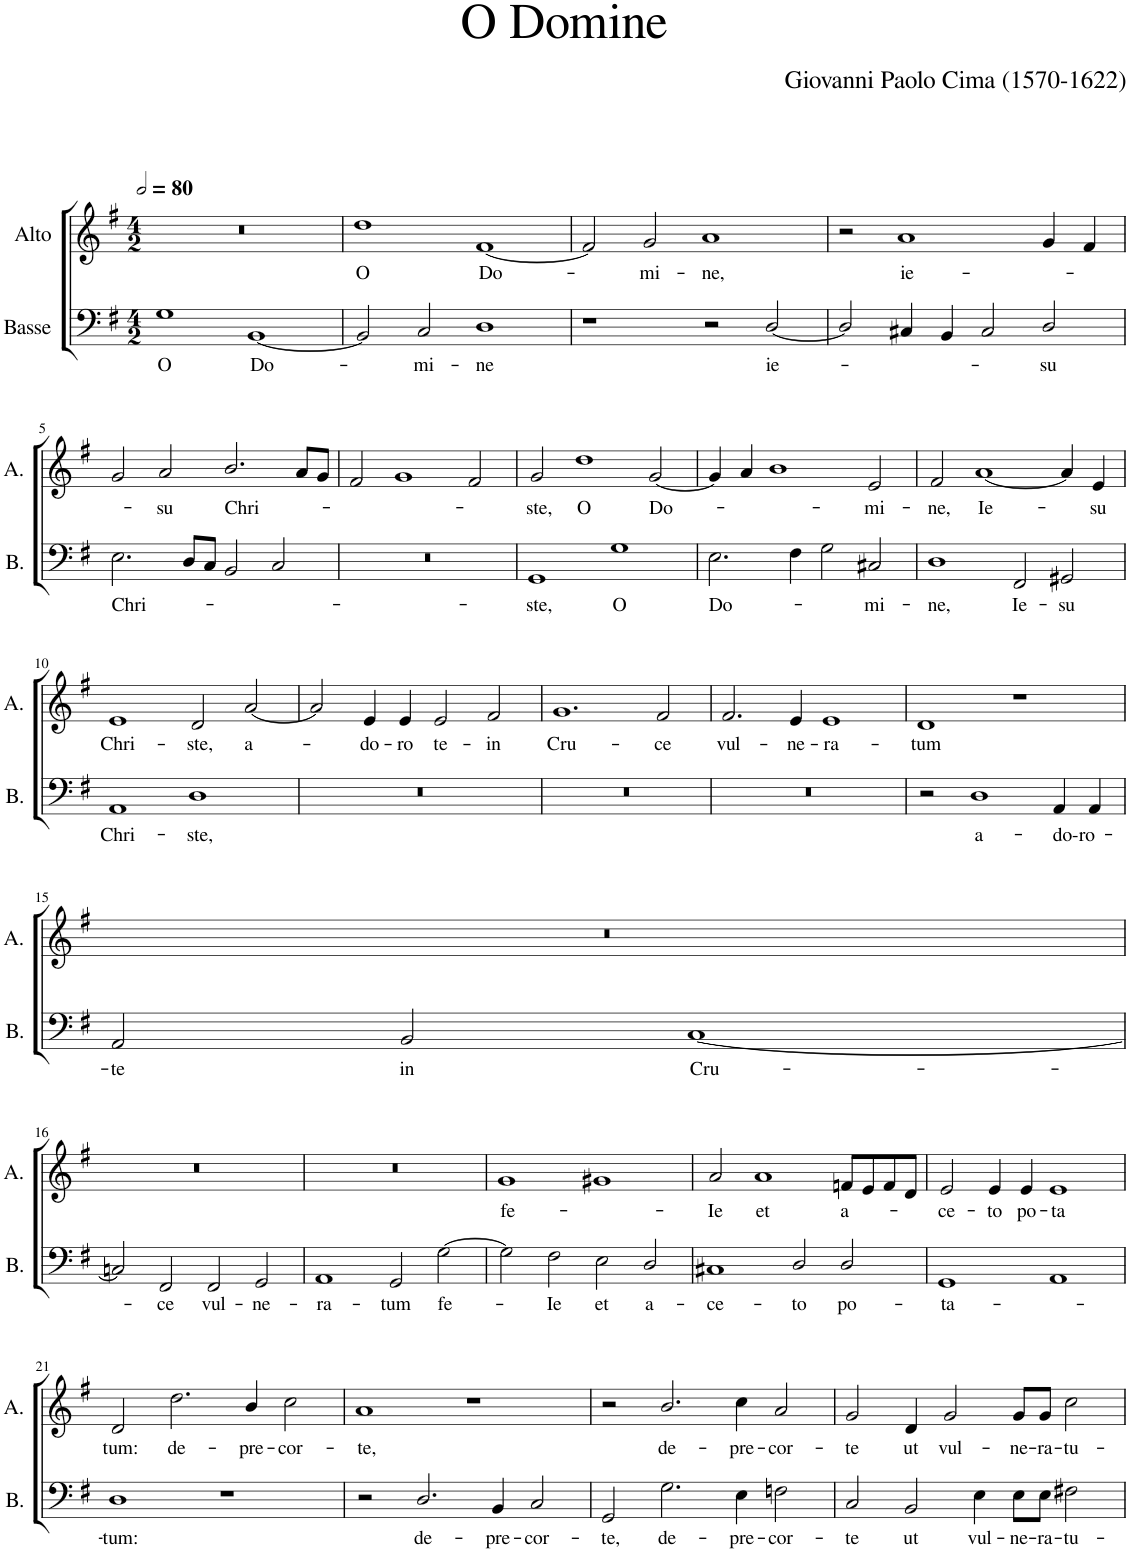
**kern	**text	**kern	**text
*part2	*part2	*part1	*part1
*staff2	*staff2	*staff1	*staff1
*I"Basse	*	*I"Alto	*
*I'B.	*	*I'A.	*
*clefF4	*	*clefG2	*
*k[f#]	*	*k[f#]	*
*M4/2	*	*M4/2	*
*MM160	*	*MM160	*
=1	=1	=1	=1
!	!LO:LY:b	!	!
1G	O	0r	.
!	!LO:LY:b	!	!
[1BB	Do-	.	.
=2	=2	=2	=2
!	!	!	!LO:LY:b
2BB/]	.	1dd	O
!	!LO:LY:b	!	!
2C/	-mi-	.	.
!	!LO:LY:b	!	!LO:LY:b
1D	-ne	[1f#	Do-
=3	=3	=3	=3
1r	.	2f#/]	.
!	!	!	!LO:LY:b
.	.	2g/	-mi-
!	!	!	!LO:LY:b
2r	.	1a	-ne,
!	!LO:LY:b	!	!
[2D/	ie-	.	.
=4	=4	=4	=4
2D/]	.	2r	.
!	!	!	!LO:LY:b
4C#X/	.	1a	ie-
4BB/	.	.	.
2C#/	.	.	.
!	!LO:LY:b	!	!
2D/	-su	4g/	.
.	.	4f#/	.
!!LO:LB:g=z
=5	=5	=5	=5
!	!LO:LY:b	!	!
2.E\	Chri-	2g/	.
!	!	!	!LO:LY:b
.	.	2a/	-su
8D/L	.	.	.
8C/J	.	.	.
!	!	!	!LO:LY:b
2BB/	.	2.b/	Chri-
2C/	.	.	.
.	.	8a/L	.
.	.	8g/J	.
=6	=6	=6	=6
0r	.	2f#/	.
.	.	1g	.
.	.	2f#/	.
=7	=7	=7	=7
!	!LO:LY:b	!	!LO:LY:b
1GG	-ste,	2g/	-ste,
!	!	!	!LO:LY:b
.	.	1dd	O
!	!LO:LY:b	!	!
1G	O	.	.
!	!	!	!LO:LY:b
.	.	[2g/	Do-
=8	=8	=8	=8
!	!LO:LY:b	!	!
2.E\	Do-	4g/]	.
.	.	4a/	.
.	.	1b	.
4F#\	.	.	.
2G\	.	.	.
!	!LO:LY:b	!	!LO:LY:b
2C#X/	-mi-	2e/	-mi-
=9	=9	=9	=9
!	!LO:LY:b	!	!LO:LY:b
1D	-ne,	2f#/	-ne,
!	!	!	!LO:LY:b
.	.	[1a	Ie-
!	!LO:LY:b	!	!
2FF#/	Ie-	.	.
!	!LO:LY:b	!	!
2GG#X/	-su	4a/]	.
!	!	!	!LO:LY:b
.	.	4e/	-su
!!LO:LB:g=z
=10	=10	=10	=10
!	!LO:LY:b	!	!LO:LY:b
1AA	Chri-	1e	Chri-
!	!LO:LY:b	!	!LO:LY:b
1D	-ste,	2d/	-ste,
!	!	!	!LO:LY:b
.	.	[2a/	a-
=11	=11	=11	=11
0r	.	2a/]	.
!	!	!	!LO:LY:b
.	.	4e/	-do-
!	!	!	!LO:LY:b
.	.	4e/	-ro
!	!	!	!LO:LY:b
.	.	2e/	te-
!	!	!	!LO:LY:b
.	.	2f#/	-in
=12	=12	=12	=12
!	!	!	!LO:LY:b
0r	.	1.g	Cru-
!	!	!	!LO:LY:b
.	.	2f#/	-ce
=13	=13	=13	=13
!	!	!	!LO:LY:b
0r	.	2.f#/	vul-
!	!	!	!LO:LY:b
.	.	4e/	-ne-
!	!	!	!LO:LY:b
.	.	1e	-ra-
=14	=14	=14	=14
!	!	!	!LO:LY:b
2r	.	1d	-tum
!	!LO:LY:b	!	!
1D	a-	.	.
.	.	1r	.
!	!LO:LY:b	!	!
4AA/	-do-ro-	.	.
4AA/	.	.	.
!!LO:LB:g=z
=15	=15	=15	=15
!	!LO:LY:b	!	!
2AA/	-te	0r	.
!	!LO:LY:b	!	!
2BB/	in	.	.
!	!LO:LY:b	!	!
[1C	Cru-	.	.
!!LO:LB:g=z
=16	=16	=16	=16
2Cn/]	.	0r	.
!	!LO:LY:b	!	!
2FF#/	-ce	.	.
!	!LO:LY:b	!	!
2FF#/	vul-	.	.
!	!LO:LY:b	!	!
2GG/	-ne-	.	.
=17	=17	=17	=17
!	!LO:LY:b	!	!
1AA	-ra-	0r	.
!	!LO:LY:b	!	!
2GG/	-tum	.	.
!	!LO:LY:b	!	!
[2G\	fe-	.	.
=18	=18	=18	=18
!	!	!	!LO:LY:b
2G\]	.	1g	fe-
!	!LO:LY:b	!	!
2F#\	-Ie	.	.
!	!LO:LY:b	!	!
2E\	et	1g#X	.
!	!LO:LY:b	!	!
2D/	a-	.	.
=19	=19	=19	=19
!	!LO:LY:b	!	!LO:LY:b
1C#X	-ce-	2a/	-Ie
!	!	!	!LO:LY:b
.	.	1a	et
!	!LO:LY:b	!	!
2D/	-to	.	.
!	!LO:LY:b	!	!LO:LY:b
2D/	po-	8fn/L	a-
.	.	8e/	.
.	.	8f/	.
.	.	8d/J	.
=20	=20	=20	=20
!	!LO:LY:b	!	!LO:LY:b
1GG	-ta-	2e/	-ce-
!	!	!	!LO:LY:b
.	.	4e/	-to
!	!	!	!LO:LY:b
.	.	4e/	po-
!	!	!	!LO:LY:b
1AA	.	1e	-ta
!!LO:LB:g=z
=21	=21	=21	=21
!	!LO:LY:b	!	!LO:LY:b
1D	-tum:	2d/	tum:
!	!	!	!LO:LY:b
.	.	2.dd\	de-
1r	.	.	.
!	!	!	!LO:LY:b
.	.	4b/	-pre-
!	!	!	!LO:LY:b
.	.	2cc\	-cor-
=22	=22	=22	=22
!	!	!	!LO:LY:b
2r	.	1a	-te,
!	!LO:LY:b	!	!
2.D/	de-	.	.
.	.	1r	.
!	!LO:LY:b	!	!
4BB/	-pre-	.	.
!	!LO:LY:b	!	!
2C/	-cor-	.	.
=23	=23	=23	=23
!	!LO:LY:b	!	!
2GG/	-te,	2r	.
!	!LO:LY:b	!	!LO:LY:b
2.G\	de-	2.b/	de-
!	!LO:LY:b	!	!LO:LY:b
4E\	-pre-	4cc\	-pre-
!	!LO:LY:b	!	!LO:LY:b
2Fn\	-cor-	2a/	-cor-
=24	=24	=24	=24
!	!LO:LY:b	!	!LO:LY:b
2C/	-te	2g/	-te
!	!LO:LY:b	!	!LO:LY:b
2BB/	ut	4d/	ut
!	!	!	!LO:LY:b
.	.	2g/	vul-
!	!LO:LY:b	!	!
4E\	-vul-	.	.
!	!LO:LY:b	!	!LO:LY:b
8E\L	-ne-	8g/L	-ne-
!	!LO:LY:b	!	!LO:LY:b
8E\J	-ra-	8g/J	-ra-
!	!LO:LY:b	!	!LO:LY:b
2F#X\	-tu-	2cc\	-tu-
=	=	=	=
*-	*-	*-	*-
